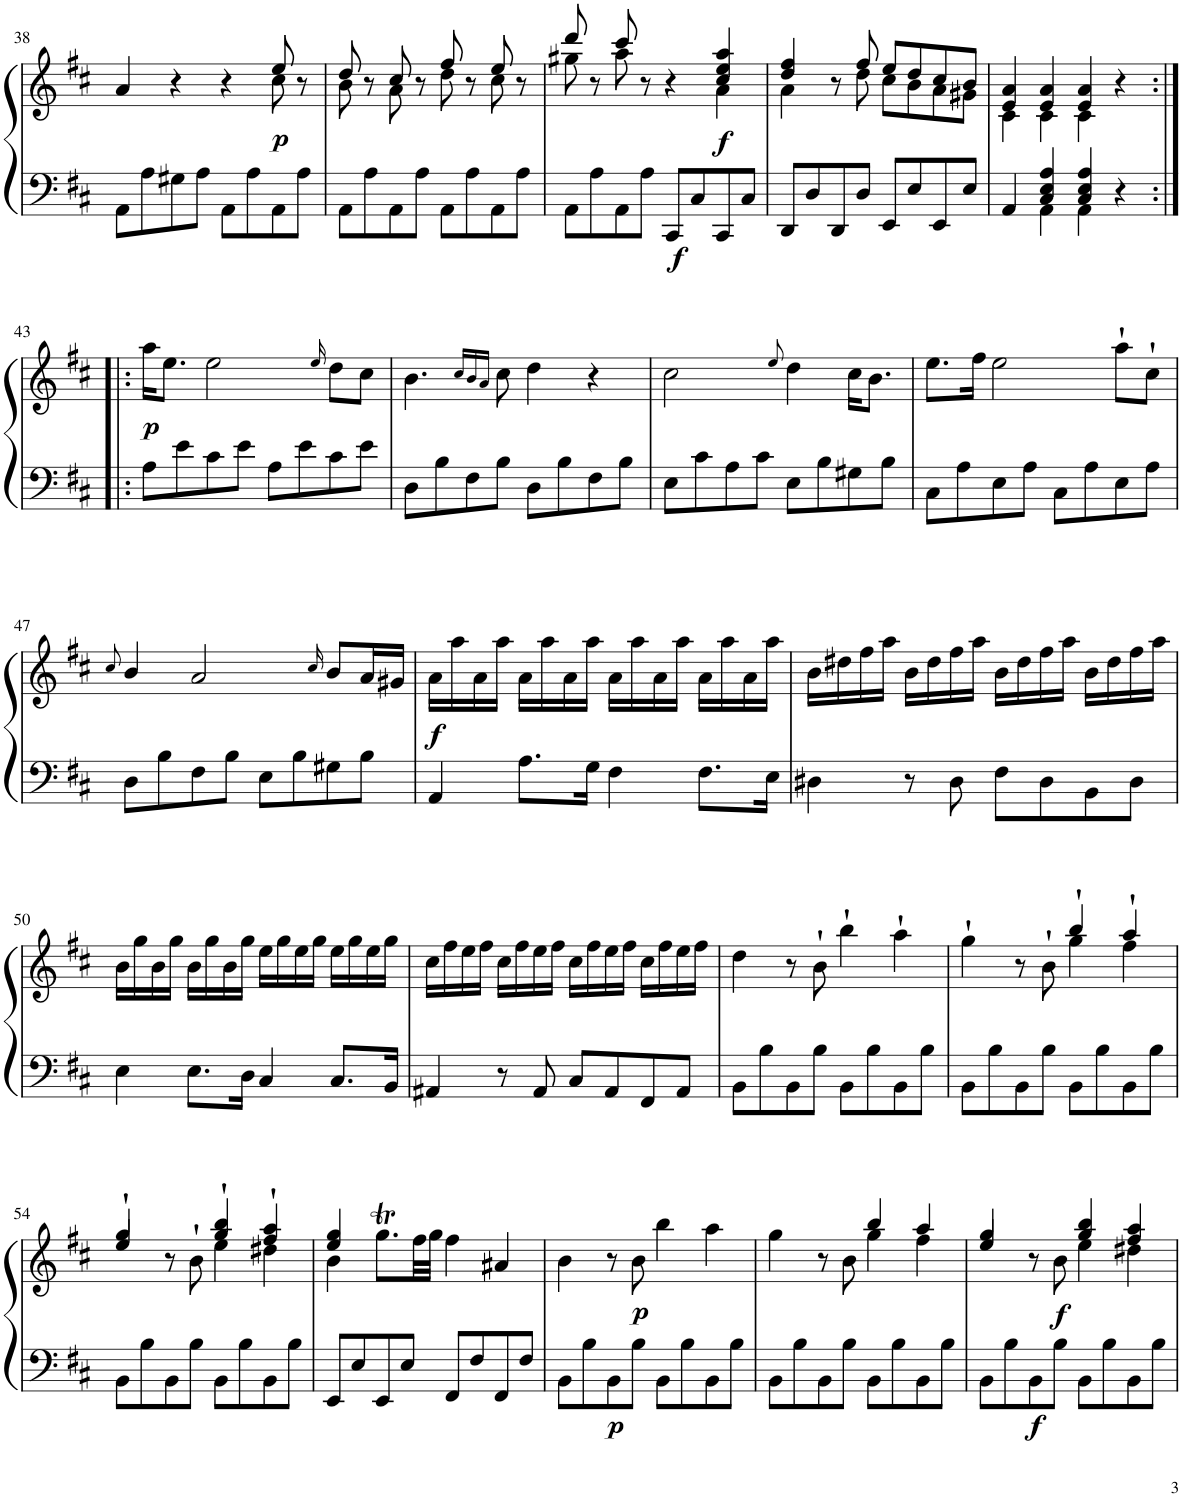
**kern	**kern	**dynam
*part1	*part1	*part1
*staff2	*staff1	*staff1/2
*I"Piano	*	*
*I'Pno.	*	*
!!LO:PB:g=z
*clefF4	*clefG2	*
*k[f#c#]	*k[f#c#]	*
*M4/4	*M4/4	*
*met(c)	*met(c)	*
=38	=38	=38
*	*^	*
8AA\L	4a/	2.ryy	.
8A\	.	.	.
8G#X\	4r	.	.
8A\J	.	.	.
8AA\L	4r	.	.
8A\	.	.	.
!	!	!	!LO:DY:b
8AA\	8ee/	8cc#\	p
8A\J	8r	8ryy	.
=39	=39	=39	=39
8AA\L	8dd/	8b\	.
8A\	8r	8ryy	.
8AA\	8cc#/	8a\	.
8A\J	8r	8ryy	.
8AA\L	8ff#/	8dd\	.
8A\	8r	8ryy	.
8AA\	8ee/	8cc#\	.
8A\J	8r	8ryy	.
=40	=40	=40	=40
8AA\L	8ddd/	8gg#X\	.
8A\	8r	8ryy	.
8AA\	8ccc#/	8aa\	.
8A\J	8r	4.ryy	.
!	!	!	!LO:DY:b=2
8CC#/L	4r	.	f
8C#/	.	.	.
!	!	!	!LO:DY:b
8CC#/	4cc#/ 4ee/ 4aa/	4a\	f
8C#/J	.	.	.
=41	=41	=41	=41
8DD/L	4dd/ 4ff#/	4a\	.
8D/	.	.	.
8DD/	8r	8ryy	.
8D/J	8ff#/	8dd\	.
8EE/L	8ee/L	8cc#\L	.
8E/	8dd/	8b\	.
8EE/	8cc#/	8a\	.
8E/J	8b/J	8g#X\J	.
=42	=42	=42	=42
*^	*	*	*
4AA/	4ryy	4e/ 4a/	4c#\	.
4C#/ 4E/ 4A/	4AA\	4e/ 4a/	4c#\	.
4C#/ 4E/ 4A/	4AA\	4e/ 4a/	4c#\	.
4r	4ryy	4r	4ryy	.
!!LO:LB:g=z
=43:|!|:	=43:|!|:	=43:|!|:	=43:|!|:	=43:|!|:
!	!	!	!	!LO:DY:b
*v	*v	*	*	*
*	*v	*v	*
8A\L	16aa\KL	p
.	8.ee\J	.
8e\	.	.
8c#\	2ee\	.
8e\J	.	.
8A\L	.	.
8e\	.	.
.	16qee/	.
8c#\	8dd\L	.
8e\J	8cc#\J	.
=44	=44	=44
8D\L	4.b\	.
8B\	.	.
8F#\	.	.
.	16qcc#/LL	.
.	16qb/	.
.	16qa/JJ	.
8B\J	8cc#\	.
8D\L	4dd\	.
8B\	.	.
8F#\	4r	.
8B\J	.	.
=45	=45	=45
8E\L	2cc#\	.
8c#\	.	.
8A\	.	.
8c#\J	.	.
.	8qee/	.
8E\L	4dd\	.
8B\	.	.
8G#X\	16cc#\KL	.
.	8.b\J	.
8B\J	.	.
=46	=46	=46
8C#\L	8.ee\L	.
8A\	.	.
.	16ff#\Jk	.
8E\	2ee\	.
8A\J	.	.
8C#\L	.	.
8A\	.	.
8E\	8aa`\L	.
8A\J	8cc#`\J	.
!!LO:LB:g=z
=47	=47	=47
.	8qcc#/	.
8D\L	4b/	.
8B\	.	.
8F#\	2a/	.
8B\J	.	.
8E\L	.	.
8B\	.	.
.	16qcc#/	.
8G#X\	8b/L	.
8B\J	16a/L	.
.	16g#X/JJ	.
=48	=48	=48
!	!	!LO:DY:b
4AA/	16a\LL	f
.	16aa\	.
.	16a\	.
.	16aa\JJ	.
8.A\L	16a\LL	.
.	16aa\	.
.	16a\	.
16G\Jk	16aa\JJ	.
4F#\	16a\LL	.
.	16aa\	.
.	16a\	.
.	16aa\JJ	.
8.F#\L	16a\LL	.
.	16aa\	.
.	16a\	.
16E\Jk	16aa\JJ	.
=49	=49	=49
4D#X\	16b\LL	.
.	16dd#X\	.
.	16ff#\	.
.	16aa\JJ	.
8r	16b\LL	.
.	16dd#\	.
8D#\	16ff#\	.
.	16aa\JJ	.
8F#\L	16b\LL	.
.	16dd#\	.
8D#\	16ff#\	.
.	16aa\JJ	.
8BB\	16b\LL	.
.	16dd#\	.
8D#\J	16ff#\	.
.	16aa\JJ	.
!!LO:LB:g=z
=50	=50	=50
4E\	16b\LL	.
.	16gg\	.
.	16b\	.
.	16gg\JJ	.
8.E\L	16b\LL	.
.	16gg\	.
.	16b\	.
16D\Jk	16gg\JJ	.
4C#/	16ee\LL	.
.	16gg\	.
.	16ee\	.
.	16gg\JJ	.
8.C#/L	16ee\LL	.
.	16gg\	.
.	16ee\	.
16BB/Jk	16gg\JJ	.
=51	=51	=51
4AA#X/	16cc#\LL	.
.	16ff#\	.
.	16ee\	.
.	16ff#\JJ	.
8r	16cc#\LL	.
.	16ff#\	.
8AA#/	16ee\	.
.	16ff#\JJ	.
8C#/L	16cc#\LL	.
.	16ff#\	.
8AA#/	16ee\	.
.	16ff#\JJ	.
8FF#/	16cc#\LL	.
.	16ff#\	.
8AA#/J	16ee\	.
.	16ff#\JJ	.
=52	=52	=52
8BB\L	4dd\	.
8B\	.	.
8BB\	8r	.
8B\J	8b`\	.
8BB\L	4bb`\	.
8B\	.	.
8BB\	4aa`\	.
8B\J	.	.
=53	=53	=53
*	*^	*
8BB\L	4gg`\	2ryy	.
8B\	.	.	.
8BB\	8r	.	.
8B\J	8b`\	.	.
8BB\L	4bb`/	4gg\	.
8B\	.	.	.
8BB\	4aa`/	4ff#\	.
8B\J	.	.	.
!!LO:LB:g=z	!!
=54	=54	=54	=54
8BB\L	4gg`/	4ee/	.
8B\	.	.	.
8BB\	8r	4ryy	.
8B\J	8b`\	.	.
8BB\L	4gg/` 4bb/`	4ee\	.
8B\	.	.	.
8BB\	4ff#/` 4aa/`	4dd#X\	.
8B\J	.	.	.
=55	=55	=55	=55
8EE/L	4ee/ 4gg/	4b\	.
8E/	.	.	.
8EE/	8.ggT\L	2.ryy	.
8E/J	.	.	.
.	32ff#\LL	.	.
.	32gg\JJJ	.	.
8FF#/L	4ff#\	.	.
8F#/	.	.	.
8FF#/	4a#X/	.	.
8F#/J	.	.	.
*	*v	*v	*
=56	=56	=56
8BB\L	4b\	.
8B\	.	.
!	!	!LO:DY:b=2
8BB\	8r	p
!	!	!LO:DY:b
8B\J	8b\	p
8BB\L	4bb\	.
8B\	.	.
8BB\	4aa\	.
8B\J	.	.
=57	=57	=57
*	*^	*
8BB\L	4gg\	2ryy	.
8B\	.	.	.
8BB\	8r	.	.
8B\J	8b\	.	.
8BB\L	4bb/	4gg\	.
8B\	.	.	.
8BB\	4aa/	4ff#\	.
8B\J	.	.	.
=58	=58	=58	=58
8BB\L	4gg/	4ee/	.
8B\	.	.	.
!	!	!	!LO:DY:b=2
8BB\	8r	4ryy	f
!	!	!	!LO:DY:b
8B\J	8b\	.	f
8BB\L	4gg/ 4bb/	4ee\	.
8B\	.	.	.
8BB\	4ff#/ 4aa/	4dd#X\	.
8B\J	.	.	.
*	*v	*v	*
=	=	=
*-	*-	*-
